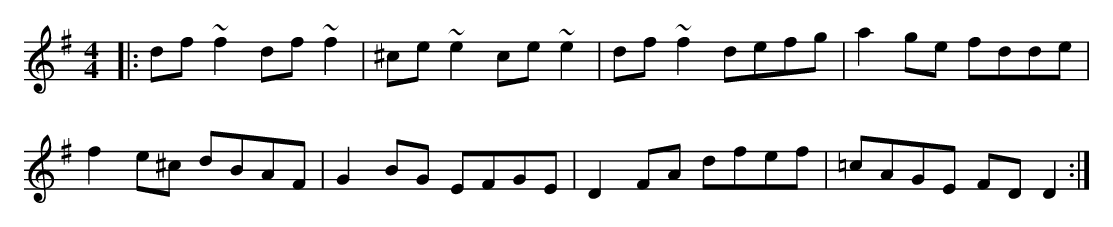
X:1
M:4/4
K:Dmix
|:df~f2 df~f2|^ce~e2 ce~e2|df~f2 defg|a2ge fdde|
f2e^c dBAF|G2BG EFGE|D2FA dfef|=cAGE FDD2:|
